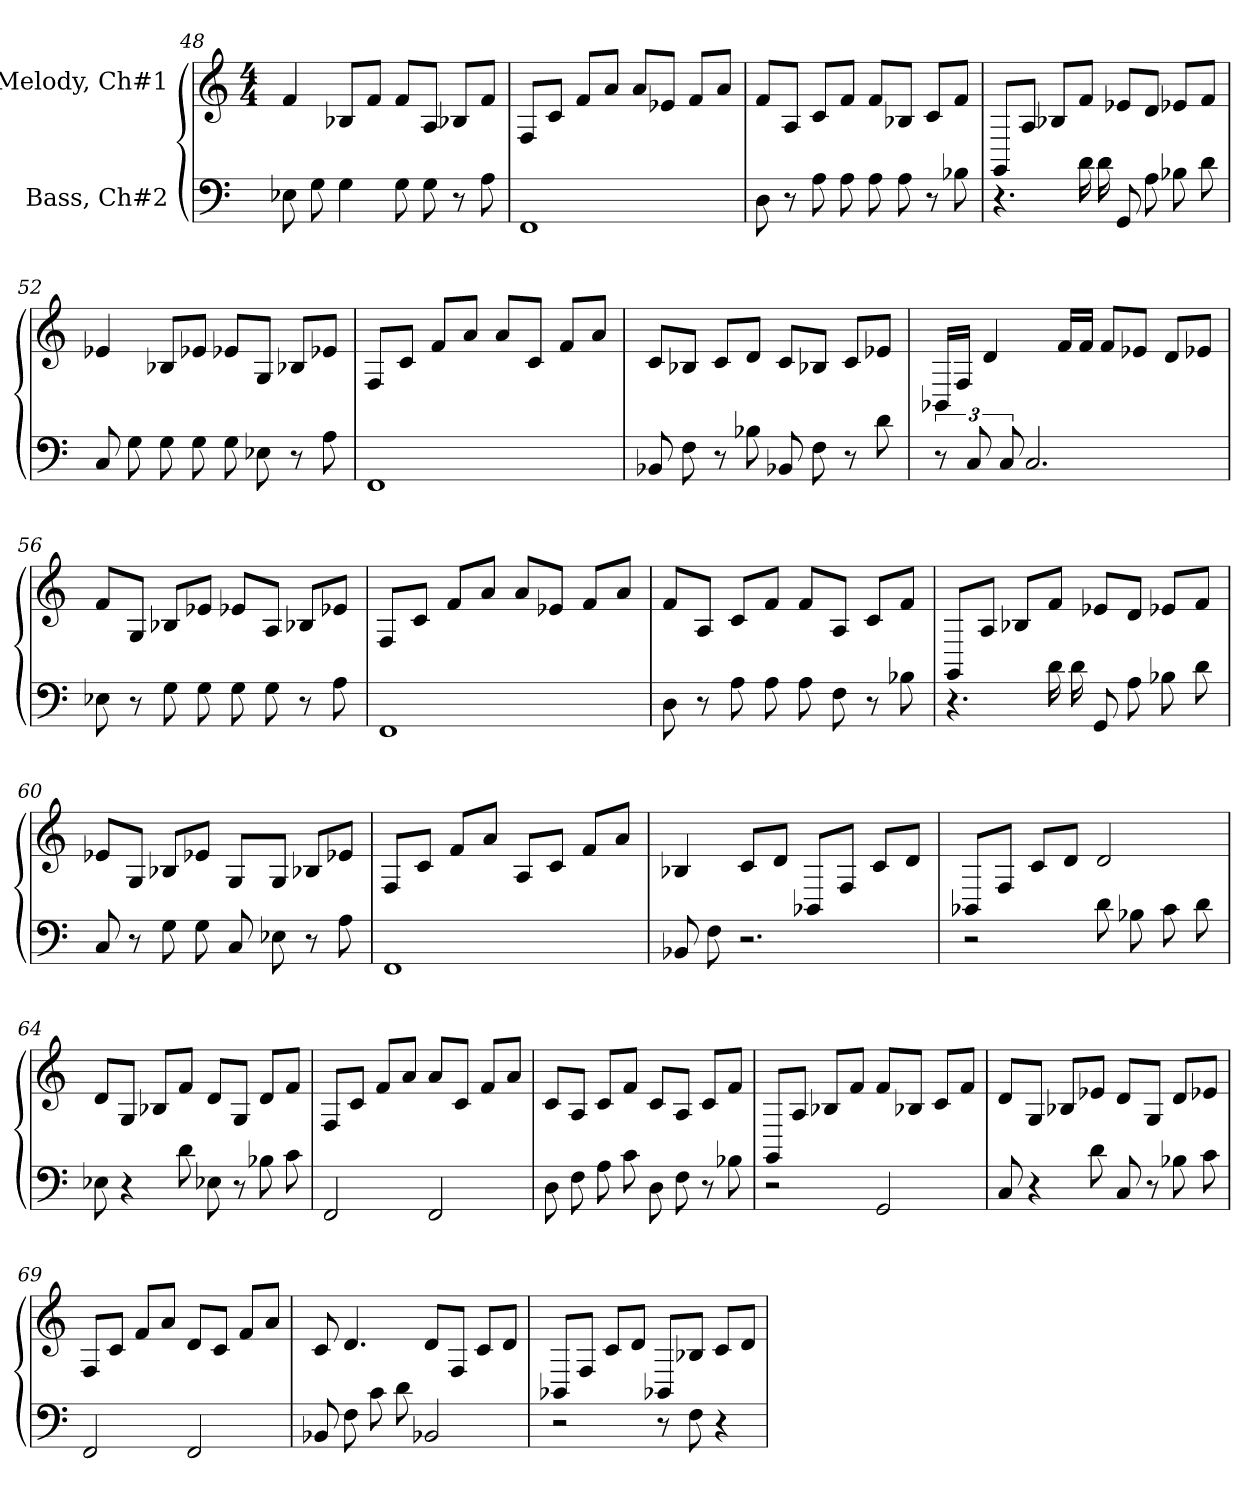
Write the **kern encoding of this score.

**kern	**kern
*part2	*part1
*staff2	*staff1
*I"Bass, Ch#2	*I"Melody, Ch#1
*clefF4	*
*	*M4/4
=48	=48
8E-X	4f
8G	.
4G	8B-XL
.	8fJ
8G	8fL
8G	8AJ
8r	8B-XL
8A	8fJ
=49	=49
1FF	8FL
.	8cJ
.	8fL
.	8aJ
.	8aL
.	8e-XJ
.	8fL
.	8aJ
=50	=50
8D	8fL
8r	8AJ
8A	8cL
8A	8fJ
8A	8fL
8A	8B-XJ
8r	8cL
8B-X	8fJ
=51	=51
4.r	8GGL
.	8AJ
.	8B-XL
16d	8fJ
16d	.
8GG	8e-XL
8A	8dJ
8B-X	8e-XL
8d	8fJ
=52	=52
8C	4e-X
8G	.
8G	8B-XL
8G	8e-XJ
8G	8e-XL
8E-X	8GJ
8r	8B-XL
8A	8e-XJ
=53	=53
1FF	8FL
.	8cJ
.	8fL
.	8aJ
.	8aL
.	8cJ
.	8fL
.	8aJ
=54	=54
8BB-X	8cL
8F	8B-XJ
8r	8cL
8B-X	8dJ
8BB-X	8cL
8F	8B-XJ
8r	8cL
8d	8e-XJ
=55	=55
12r	16BB-XLL
.	16FJJ
12C	.
.	4d
12C	.
2.C	.
.	16fLL
.	16fJJ
.	8fL
.	8e-XJ
.	8dL
.	8e-XJ
=56	=56
8E-X	8fL
8r	8GJ
8G	8B-XL
8G	8e-XJ
8G	8e-XL
8G	8AJ
8r	8B-XL
8A	8e-XJ
=57	=57
1FF	8FL
.	8cJ
.	8fL
.	8aJ
.	8aL
.	8e-XJ
.	8fL
.	8aJ
=58	=58
8D	8fL
8r	8AJ
8A	8cL
8A	8fJ
8A	8fL
8F	8AJ
8r	8cL
8B-X	8fJ
=59	=59
4.r	8GGL
.	8AJ
.	8B-XL
16d	8fJ
16d	.
8GG	8e-XL
8A	8dJ
8B-X	8e-XL
8d	8fJ
=60	=60
8C	8e-XL
8r	8GJ
8G	8B-XL
8G	8e-XJ
8C	8GL
8E-X	8GJ
8r	8B-XL
8A	8e-XJ
=61	=61
1FF	8FL
.	8cJ
.	8fL
.	8aJ
.	8AL
.	8cJ
.	8fL
.	8aJ
=62	=62
8BB-X	4B-X
8F	.
2.r	8cL
.	8dJ
.	8BB-XL
.	8FJ
.	8cL
.	8dJ
=63	=63
2r	8BB-XL
.	8FJ
.	8cL
.	8dJ
8d	2d
8B-X	.
8c	.
8d	.
=64	=64
8E-X	8dL
4r	8GJ
.	8B-XL
8d	8fJ
8E-X	8dL
8r	8GJ
8B-X	8dL
8c	8fJ
=65	=65
2FF	8FL
.	8cJ
.	8fL
.	8aJ
2FF	8aL
.	8cJ
.	8fL
.	8aJ
=66	=66
8D	8cL
8F	8AJ
8A	8cL
8c	8fJ
8D	8cL
8F	8AJ
8r	8cL
8B-X	8fJ
=67	=67
2r	8GGL
.	8AJ
.	8B-XL
.	8fJ
2GG	8fL
.	8B-XJ
.	8cL
.	8fJ
=68	=68
8C	8dL
4r	8GJ
.	8B-XL
8d	8e-XJ
8C	8dL
8r	8GJ
8B-X	8dL
8c	8e-XJ
=69	=69
2FF	8FL
.	8cJ
.	8fL
.	8aJ
2FF	8dL
.	8cJ
.	8fL
.	8aJ
=70	=70
8BB-X	8c
8F	4.d
8c	.
8d	.
2BB-X	8dL
.	8FJ
.	8cL
.	8dJ
=71	=71
2r	8BB-XL
.	8FJ
.	8cL
.	8dJ
8r	8BB-XL
8F	8B-XJ
4r	8cL
.	8dJ
=	=
*-	*-
